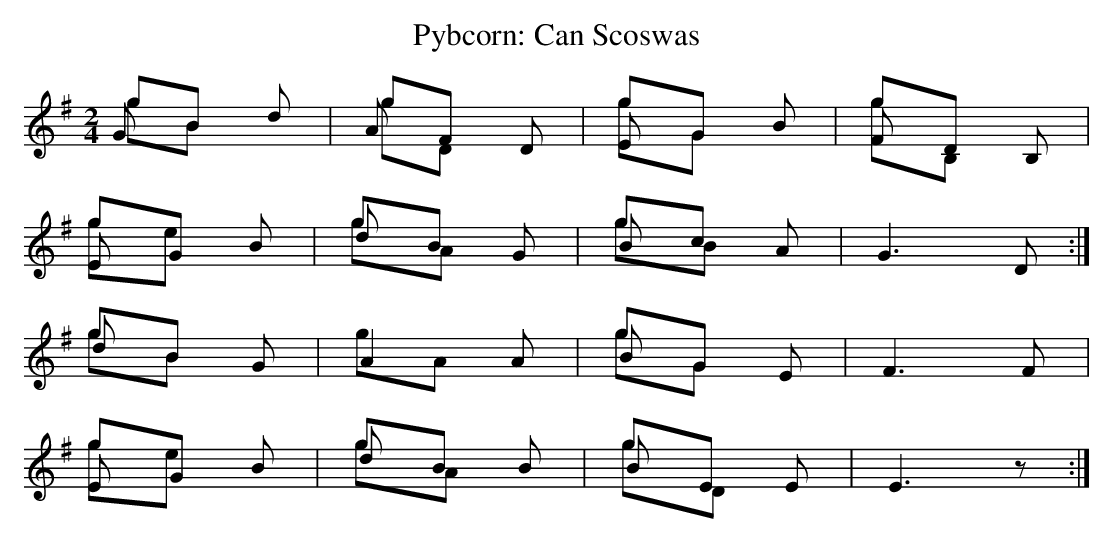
X:1
T:Pybcorn: Can Scoswas
M:2/4
L:1/8
K:G
G&gt;B d&gt;B|A&gt;F D&gt;D|E&gt;G B&gt;G|F&gt;D B,&gt;B,|!
E&gt;G B&gt;e|d&gt;B G&gt;A|B&gt;c A&gt;B|G3 D:|!
d&gt;B G&gt;B|A2 A&gt;A|B&gt;G E&gt;G|F3 F|!
E&gt;G B&gt;e|d&gt;B B&gt;A|B&gt;E E&gt;D|E3 z:|!
